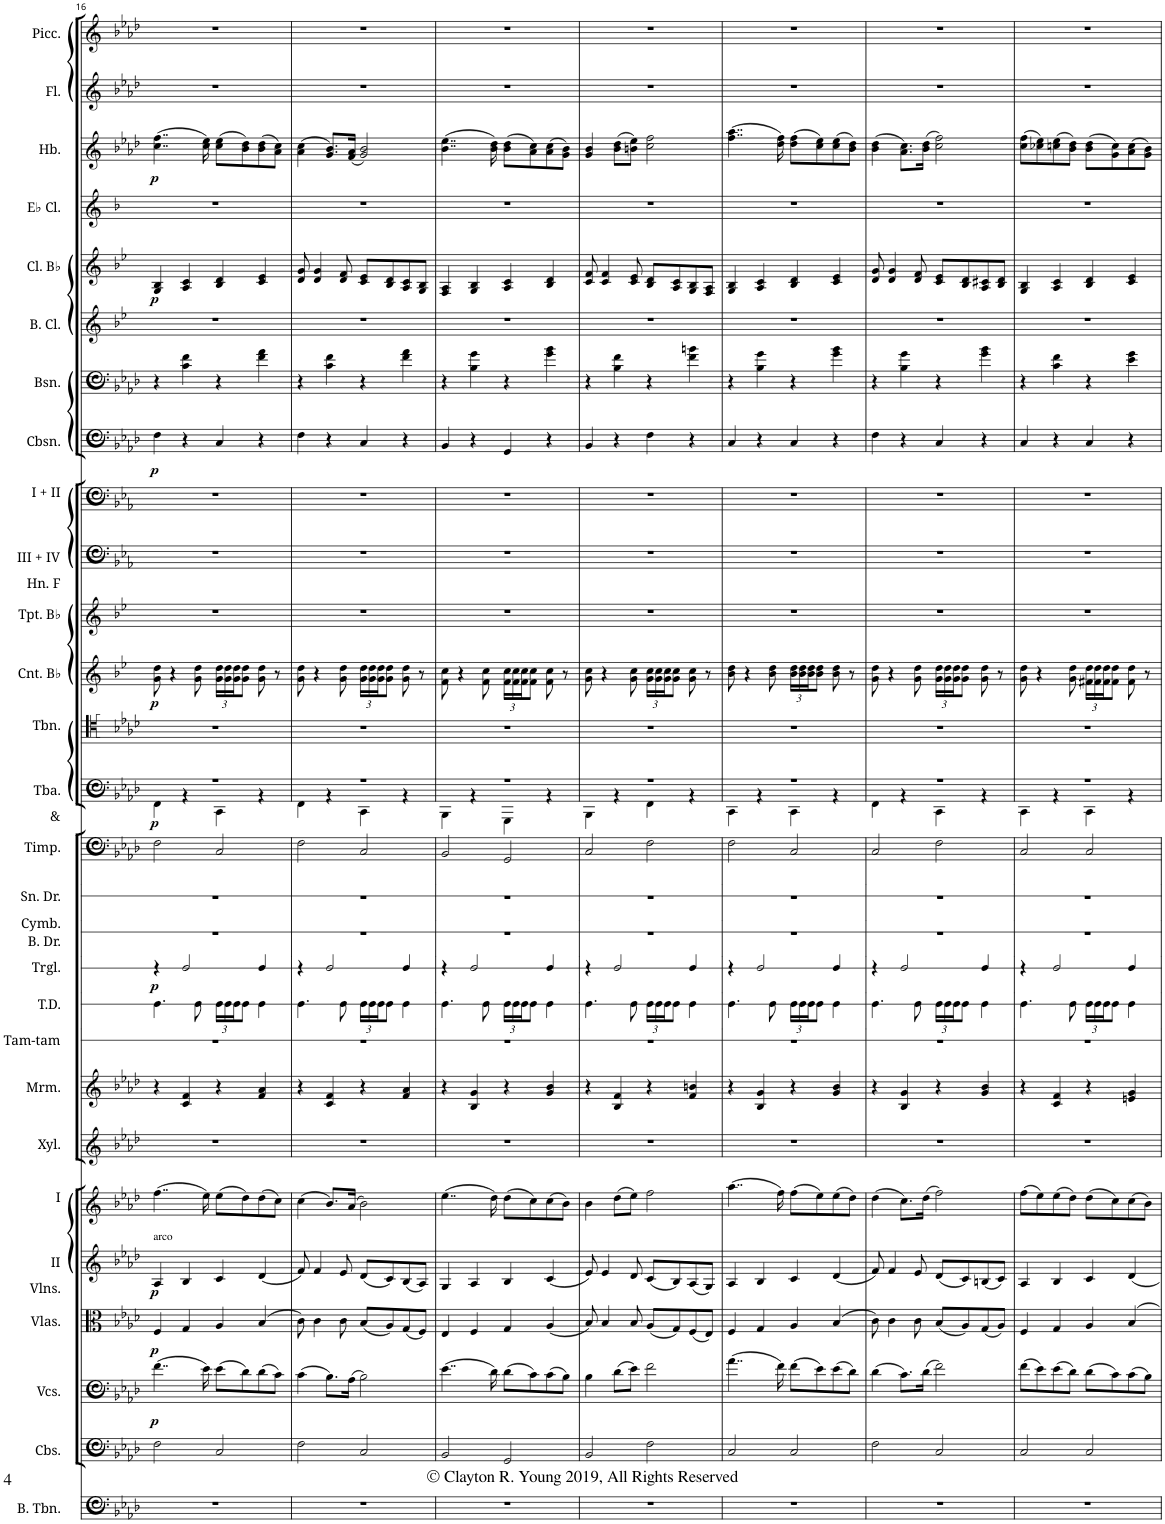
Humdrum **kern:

**kern	**kern	**kern	**dynam	**kern	**dynam	**kern	**dynam	**kern	**kern	**kern	**kern	**kern	**kern	**dynam	**kern	**kern	**kern	**kern	**dynam	**kern	**kern	**dynam	**kern	**kern	**kern	**kern	**dynam	**kern	**kern	**kern	**dynam	**kern	**kern	**dynam	**kern	**kern
*part28	*part27	*part26	*part26	*part25	*part25	*part24	*part24	*part23	*part22	*part21	*part20	*part19	*part18	*part18	*part17	*part16	*part15	*part14	*part14	*part13	*part12	*part12	*part11	*part10	*part9	*part8	*part8	*part7	*part6	*part5	*part5	*part4	*part3	*part3	*part2	*part1
*staff28	*staff27	*staff26	*staff26	*staff25	*staff25	*staff24	*staff24	*staff23	*staff22	*staff21	*staff20	*staff19	*staff18	*staff18	*staff17	*staff16	*staff15	*staff14	*staff14	*staff13	*staff12	*staff12	*staff11	*staff10	*staff9	*staff8	*staff8	*staff7	*staff6	*staff5	*staff5	*staff4	*staff3	*staff3	*staff2	*staff1
*I"Bass Trombone	*I"Contrabasses	*I"Violoncellos	*	*I"Violas	*	*I"II	*	*I"I     Violins	*I"Xylophone	*I"Marimba	*I"Tam-tam	*I"Tenor Drum	*I"Triangle	*	*I"Cymbals &amp; Bass Drum	*I"Snare Drum	*I"Timpani	*I"One Tuba	*	*I"3 Trombones     and	*I"Cornets in Bb	*	*I"Trumpets in Bb	*I"III + IV	*I"I + II     Cors en Fa	*I"Contrabassoon	*	*I"Bassoons	*I"Bass Clarinet	*I"Clarinets in Bb	*	*I"Eb Clarinet	*I"Hautbois	*	*I"Flûtes	*I"Piccolo
*I'B. Tbn.	*I'Cbs.	*I'Vcs.	*	*I'Vlas.	*	*I'II	*	*I'I     Vlns.	*I'Xyl.	*I'Mrm.	*I'Tam-tam	*I'T.D.	*I'Trgl.	*	*I'Cymb. B. Dr.	*I'Sn. Dr.	*I'Timp.	*I'Tba.	*	*	*I'Cnt. Bb	*	*I'Tpt. Bb	*I'III + IV	*	*I'Cbsn.	*	*I'Bsn.	*I'B. Cl.	*I'Cl. Bb	*	*I'Eb Cl.	*I'Hb.	*	*I'Fl.	*I'Picc.
!!LO:PB:g=z
*clefF4	*clefF4	*clefF4	*	*clefC3	*	*clefG2	*	*clefG2	*clefG2	*clefF4	*clefX	*clefX	*clefX	*	*clefX	*clefX	*clefF4	*clefF4	*	*clefC4	*clefG2	*	*clefG2	*clefF4	*clefG2	*clefF4	*	*clefF4	*clefG2	*clefG2	*	*clefG2	*clefG2	*	*clefG2	*clefG2
*Trd1c2	*Trd7c12	*	*	*	*	*	*	*Trd1c2	*Trd-7c-12	*	*	*	*	*	*	*	*	*	*	*	*Trd1c2	*	*Trd1c2	*Trd4c7	*Trd4c7	*Trd7c12	*	*	*Trd8c14	*Trd1c2	*	*Trd-2c-3	*	*	*	*Trd-7c-12
*k[b-e-a-d-]	*k[b-e-a-d-]	*k[b-e-a-d-]	*	*k[b-e-a-d-]	*	*k[b-e-a-d-]	*	*k[b-e-a-d-]	*k[b-e-a-d-]	*k[b-e-a-d-]	*k[]	*k[]	*k[]	*	*k[]	*k[]	*k[b-e-a-d-]	*k[b-e-a-d-]	*	*k[b-e-a-d-]	*k[b-e-]	*	*k[b-e-]	*k[b-e-a-]	*k[b-e-a-]	*k[b-e-a-d-]	*	*k[b-e-a-d-]	*k[b-e-]	*k[b-e-]	*	*k[b-]	*k[b-e-a-d-]	*	*k[b-e-a-d-]	*k[b-e-a-d-]
*M4/4	*M4/4	*M4/4	*	*M4/4	*	*M4/4	*	*M4/4	*M4/4	*M4/4	*M4/4	*M4/4	*M4/4	*	*M4/4	*M4/4	*M4/4	*M4/4	*	*M4/4	*M4/4	*	*M4/4	*M4/4	*M4/4	*M4/4	*	*M4/4	*M4/4	*M4/4	*	*M4/4	*M4/4	*	*M4/4	*M4/4
=16	=16	=16	=16	=16	=16	=16	=16	=16	=16	=16	=16	=16	=16	=16	=16	=16	=16	=16	=16	=16	=16	=16	=16	=16	=16	=16	=16	=16	=16	=16	=16	=16	=16	=16	=16	=16
*	*	*	*	*	*	*	*	*	*	*	*	*	*	*	*	*	*	*^	*	*	*	*	*	*	*	*	*	*	*	*	*	*	*	*	*	*
!	!	!	!	!	!	!LO:TX:a:t=arco	!	!	!	!	!	!	!	!	!	!	!	!	!	!	!	!	!	!	!	!	!	!	!	!	!	!	!	!	!	!	!
!	!	!	!LO:DY:b	!	!LO:DY:b	!	!LO:DY:b	!	!	!	!	!	!	!LO:DY:b	!	!	!	!	!	!LO:DY:b	!	!	!LO:DY:b	!	!	!	!	!LO:DY:b	!	!	!	!LO:DY:b	!	!	!LO:DY:b	!	!
1r	2F\	(4..f\	p	4F/	p	4A-/	p	(4..ff\	1r	4r	1r	4.Re\	4r	p	1r	1r	2F\	1r	4FF\	p	1r	8g\ 8dd\	p	1r	1r	1r	4F\	p	4r	1r	4G/ 4B-/	p	1r	(4..cc\ 4..ff\	p	1r	1r
.	.	.	.	.	.	.	.	.	.	.	.	.	.	.	.	.	.	.	.	.	.	4r	.	.	.	.	.	.	.	.	.	.	.	.	.	.	.
.	.	.	.	4G/	.	4B-/	.	.	.	4c/ 4f/	.	.	2Re/	.	.	.	.	.	4r	.	.	.	.	.	.	.	4r	.	4c\' 4f\'	.	4A/ 4c/	.	.	.	.	.	.
.	.	.	.	.	.	.	.	.	.	.	.	8Re\	.	.	.	.	.	.	.	.	.	8g\ 8dd\	.	.	.	.	.	.	.	.	.	.	.	.	.	.	.
.	.	16e-\)	.	.	.	.	.	16ee-\)	.	.	.	.	.	.	.	.	.	.	.	.	.	.	.	.	.	.	.	.	.	.	.	.	.	16cc\ 16ee-\)	.	.	.
*	*	*	*	*	*	*	*	*	*	*	*	*Xbrackettup	*	*	*	*	*	*	*	*	*	*Xbrackettup	*	*	*	*	*	*	*	*	*	*	*	*	*	*	*
.	2C/	(8e-\L	.	4A-/	.	4c/	.	(8ee-\L	.	4r	.	24Re\LL	.	.	.	.	2C/	.	4CC\	.	.	24g\ 24dd\LL	.	.	.	.	4C/	.	4r	.	4B-/ 4d/	.	.	(8cc\ 8ee-\L	.	.	.
.	.	.	.	.	.	.	.	.	.	.	.	24Re\	.	.	.	.	.	.	.	.	.	24g\ 24dd\	.	.	.	.	.	.	.	.	.	.	.	.	.	.	.
.	.	.	.	.	.	.	.	.	.	.	.	24Re\J	.	.	.	.	.	.	.	.	.	24g\ 24dd\J	.	.	.	.	.	.	.	.	.	.	.	.	.	.	.
.	.	8d-\)	.	.	.	.	.	8dd-\)	.	.	.	8Re\J	.	.	.	.	.	.	.	.	.	8g\ 8dd\J	.	.	.	.	.	.	.	.	.	.	.	8b-\ 8dd-\)	.	.	.
.	.	(8d-\	.	(4B-/	.	(4d-/	.	(8dd-\	.	4f/ 4a-/	.	4Re\	4Re/	.	.	.	.	.	4r	.	.	8g\ 8dd\	.	.	.	.	4r	.	4f\' 4a-\'	.	4c/ 4e-/	.	.	(8b-\ 8dd-\	.	.	.
.	.	8c\J)	.	.	.	.	.	8cc\J)	.	.	.	.	.	.	.	.	.	.	.	.	.	8r	.	.	.	.	.	.	.	.	.	.	.	8a-\ 8cc\J)	.	.	.
=17	=17	=17	=17	=17	=17	=17	=17	=17	=17	=17	=17	=17	=17	=17	=17	=17	=17	=17	=17	=17	=17	=17	=17	=17	=17	=17	=17	=17	=17	=17	=17	=17	=17	=17	=17	=17	=17
1r	2F\	(4c\	.	8c\)	.	8f/)	.	(4cc\	1r	4r	1r	4.Re\	4r	.	1r	1r	2F\	1r	4FF\	.	1r	8g\ 8dd\	.	1r	1r	1r	4F\	.	4r	1r	8d/ 8g/	.	1r	(4a-\ 4cc\	.	1r	1r
.	.	.	.	4c\	.	4f/	.	.	.	.	.	.	.	.	.	.	.	.	.	.	.	4r	.	.	.	.	.	.	.	.	4d/ 4g/	.	.	.	.	.	.
.	.	8.B-\L)	.	.	.	.	.	8.b-/L)	.	4c/ 4f/	.	.	2Re/	.	.	.	.	.	4r	.	.	.	.	.	.	.	4r	.	4c\' 4f\'	.	.	.	.	8.g/ 8.b-/L)	.	.	.
.	.	.	.	8c\	.	8e-/	.	.	.	.	.	8Re\	.	.	.	.	.	.	.	.	.	8g\ 8dd\	.	.	.	.	.	.	.	.	8d/ 8f/	.	.	.	.	.	.
.	.	(16A-\Jk	.	.	.	.	.	(16a-/Jk	.	.	.	.	.	.	.	.	.	.	.	.	.	.	.	.	.	.	.	.	.	.	.	.	.	(16f/ 16a-/Jk	.	.	.
.	2C/	2B-\)	.	(8B-/L	.	(8d-/L	.	2b-\)	.	4r	.	24Re\LL	.	.	.	.	2C/	.	4CC\	.	.	24g\ 24dd\LL	.	.	.	.	4C/	.	4r	.	8c/ 8e-/L	.	.	2g/ 2b-/)	.	.	.
.	.	.	.	.	.	.	.	.	.	.	.	24Re\	.	.	.	.	.	.	.	.	.	24g\ 24dd\	.	.	.	.	.	.	.	.	.	.	.	.	.	.	.
.	.	.	.	.	.	.	.	.	.	.	.	24Re\J	.	.	.	.	.	.	.	.	.	24g\ 24dd\J	.	.	.	.	.	.	.	.	.	.	.	.	.	.	.
.	.	.	.	8A-/)	.	8c/)	.	.	.	.	.	8Re\J	.	.	.	.	.	.	.	.	.	8g\ 8dd\J	.	.	.	.	.	.	.	.	8B-/ 8d/	.	.	.	.	.	.
.	.	.	.	(8G/	.	(8B-/	.	.	.	4f/ 4a-/	.	4Re\	4Re/	.	.	.	.	.	4r	.	.	8g\ 8dd\	.	.	.	.	4r	.	4f\' 4a-\'	.	8A/ 8c/	.	.	.	.	.	.
.	.	.	.	8F/J)	.	8A-/J)	.	.	.	.	.	.	.	.	.	.	.	.	.	.	.	8r	.	.	.	.	.	.	.	.	8G/ 8B-/J	.	.	.	.	.	.
=18	=18	=18	=18	=18	=18	=18	=18	=18	=18	=18	=18	=18	=18	=18	=18	=18	=18	=18	=18	=18	=18	=18	=18	=18	=18	=18	=18	=18	=18	=18	=18	=18	=18	=18	=18	=18	=18
1r	2BB-/	(4..e-\	.	4E-/	.	4G/	.	(4..ee-\	1r	4r	1r	4.Re\	4r	.	1r	1r	2BB-/	1r	4BBB-\	.	1r	8f\ 8cc\	.	1r	1r	1r	4BB-/	.	4r	1r	4F/ 4A/	.	1r	(4..b-\ 4..ee-\	.	1r	1r
.	.	.	.	.	.	.	.	.	.	.	.	.	.	.	.	.	.	.	.	.	.	4r	.	.	.	.	.	.	.	.	.	.	.	.	.	.	.
.	.	.	.	4F/	.	4A-/	.	.	.	4B-/ 4g/	.	.	2Re/	.	.	.	.	.	4r	.	.	.	.	.	.	.	4r	.	4B-\' 4g\'	.	4G/ 4B-/	.	.	.	.	.	.
.	.	.	.	.	.	.	.	.	.	.	.	8Re\	.	.	.	.	.	.	.	.	.	8f\ 8cc\	.	.	.	.	.	.	.	.	.	.	.	.	.	.	.
.	.	16d-\)	.	.	.	.	.	16dd-\)	.	.	.	.	.	.	.	.	.	.	.	.	.	.	.	.	.	.	.	.	.	.	.	.	.	16b-\ 16dd-\)	.	.	.
.	2GG/	(8d-\L	.	4G/	.	4B-/	.	(8dd-\L	.	4r	.	24Re\LL	.	.	.	.	2GG/	.	4GGG\	.	.	24f\ 24cc\LL	.	.	.	.	4GG/	.	4r	.	4A/ 4c/	.	.	(8b-\ 8dd-\L	.	.	.
.	.	.	.	.	.	.	.	.	.	.	.	24Re\	.	.	.	.	.	.	.	.	.	24f\ 24cc\	.	.	.	.	.	.	.	.	.	.	.	.	.	.	.
.	.	.	.	.	.	.	.	.	.	.	.	24Re\J	.	.	.	.	.	.	.	.	.	24f\ 24cc\J	.	.	.	.	.	.	.	.	.	.	.	.	.	.	.
.	.	8c\)	.	.	.	.	.	8cc\)	.	.	.	8Re\J	.	.	.	.	.	.	.	.	.	8f\ 8cc\J	.	.	.	.	.	.	.	.	.	.	.	8a-\ 8cc\)	.	.	.
.	.	(8c\	.	(4A-/	.	(4c/	.	(8cc\	.	4g/ 4b-/	.	4Re\	4Re/	.	.	.	.	.	4r	.	.	8f\ 8cc\	.	.	.	.	4r	.	4g\' 4b-\'	.	4B-/ 4d/	.	.	(8a-\ 8cc\	.	.	.
.	.	8B-\J)	.	.	.	.	.	8b-\J)	.	.	.	.	.	.	.	.	.	.	.	.	.	8r	.	.	.	.	.	.	.	.	.	.	.	8g\ 8b-\J)	.	.	.
=19	=19	=19	=19	=19	=19	=19	=19	=19	=19	=19	=19	=19	=19	=19	=19	=19	=19	=19	=19	=19	=19	=19	=19	=19	=19	=19	=19	=19	=19	=19	=19	=19	=19	=19	=19	=19	=19
1r	2BB-/	4B-\	.	8B-/)	.	8e-/)	.	4b-\	1r	4r	1r	4.Re\	4r	.	1r	1r	2C/	1r	4BBB-\	.	1r	8g\ 8cc\	.	1r	1r	1r	4BB-/	.	4r	1r	8c/ 8f/	.	1r	4g/ 4b-/	.	1r	1r
.	.	.	.	4B-/	.	4e-/	.	.	.	.	.	.	.	.	.	.	.	.	.	.	.	4r	.	.	.	.	.	.	.	.	4c/ 4f/	.	.	.	.	.	.
.	.	(8d-\L	.	.	.	.	.	(8dd-\L	.	4B-/ 4f/	.	.	2Re/	.	.	.	.	.	4r	.	.	.	.	.	.	.	4r	.	4B-\' 4f\'	.	.	.	.	(8b-\ 8dd-\L	.	.	.
.	.	8e-\J)	.	8B-/	.	8d-/	.	8ee-\J)	.	.	.	8Re\	.	.	.	.	.	.	.	.	.	8g\ 8cc\	.	.	.	.	.	.	.	.	8c/ 8e-/	.	.	8bn\ 8ee-\J)	.	.	.
.	2F\	2f\	.	(8A-/L	.	(8c/L	.	2ff\	.	4r	.	24Re\LL	.	.	.	.	2F\	.	4FF\	.	.	24g\ 24cc\LL	.	.	.	.	4F\	.	4r	.	8B-/ 8d/L	.	.	2cc\ 2ff\	.	.	.
.	.	.	.	.	.	.	.	.	.	.	.	24Re\	.	.	.	.	.	.	.	.	.	24g\ 24cc\	.	.	.	.	.	.	.	.	.	.	.	.	.	.	.
.	.	.	.	.	.	.	.	.	.	.	.	24Re\J	.	.	.	.	.	.	.	.	.	24g\ 24cc\J	.	.	.	.	.	.	.	.	.	.	.	.	.	.	.
.	.	.	.	8G/)	.	8B-/)	.	.	.	.	.	8Re\J	.	.	.	.	.	.	.	.	.	8g\ 8cc\J	.	.	.	.	.	.	.	.	8A/ 8c/	.	.	.	.	.	.
.	.	.	.	(8F/	.	(8A-/	.	.	.	4f/ 4bn/	.	4Re\	4Re/	.	.	.	.	.	4r	.	.	8g\ 8cc\	.	.	.	.	4r	.	4f\' 4bn\'	.	8G/ 8B-/	.	.	.	.	.	.
.	.	.	.	8E-/J)	.	8G/J)	.	.	.	.	.	.	.	.	.	.	.	.	.	.	.	8r	.	.	.	.	.	.	.	.	8F/ 8A/J	.	.	.	.	.	.
=20	=20	=20	=20	=20	=20	=20	=20	=20	=20	=20	=20	=20	=20	=20	=20	=20	=20	=20	=20	=20	=20	=20	=20	=20	=20	=20	=20	=20	=20	=20	=20	=20	=20	=20	=20	=20	=20
1r	2C/	(4..a-\	.	4F/	.	4A-/	.	(4..aa-\	1r	4r	1r	4.Re\	4r	.	1r	1r	2F\	1r	4CC\	.	1r	8b-\ 8dd\	.	1r	1r	1r	4C/	.	4r	1r	4G/ 4B-/	.	1r	(4..ff\ 4..aa-\	.	1r	1r
.	.	.	.	.	.	.	.	.	.	.	.	.	.	.	.	.	.	.	.	.	.	4r	.	.	.	.	.	.	.	.	.	.	.	.	.	.	.
.	.	.	.	4G/	.	4B-/	.	.	.	4B-/ 4g/	.	.	2Re/	.	.	.	.	.	4r	.	.	.	.	.	.	.	4r	.	4B-\' 4g\'	.	4A/ 4c/	.	.	.	.	.	.
.	.	.	.	.	.	.	.	.	.	.	.	8Re\	.	.	.	.	.	.	.	.	.	8b-\ 8dd\	.	.	.	.	.	.	.	.	.	.	.	.	.	.	.
.	.	16f\)	.	.	.	.	.	16ff\)	.	.	.	.	.	.	.	.	.	.	.	.	.	.	.	.	.	.	.	.	.	.	.	.	.	16dd-\ 16ff\)	.	.	.
.	2C/	(8f\L	.	4A-/	.	4c/	.	(8ff\L	.	4r	.	24Re\LL	.	.	.	.	2C/	.	4CC\	.	.	24b-\ 24dd\LL	.	.	.	.	4C/	.	4r	.	4B-/ 4d/	.	.	(8dd-\ 8ff\L	.	.	.
.	.	.	.	.	.	.	.	.	.	.	.	24Re\	.	.	.	.	.	.	.	.	.	24b-\ 24dd\	.	.	.	.	.	.	.	.	.	.	.	.	.	.	.
.	.	.	.	.	.	.	.	.	.	.	.	24Re\J	.	.	.	.	.	.	.	.	.	24b-\ 24dd\J	.	.	.	.	.	.	.	.	.	.	.	.	.	.	.
.	.	8e-\)	.	.	.	.	.	8ee-\)	.	.	.	8Re\J	.	.	.	.	.	.	.	.	.	8b-\ 8dd\J	.	.	.	.	.	.	.	.	.	.	.	8cc\ 8ee-\)	.	.	.
.	.	(8e-\	.	(4B-/	.	(4d-/	.	(8ee-\	.	4g/ 4b-/	.	4Re\	4Re/	.	.	.	.	.	4r	.	.	8b-\ 8dd\	.	.	.	.	4r	.	4g\' 4b-\'	.	4c/ 4e-/	.	.	(8cc\ 8ee-\	.	.	.
.	.	8d-\J)	.	.	.	.	.	8dd-\J)	.	.	.	.	.	.	.	.	.	.	.	.	.	8r	.	.	.	.	.	.	.	.	.	.	.	8b-\ 8dd-\J)	.	.	.
=21	=21	=21	=21	=21	=21	=21	=21	=21	=21	=21	=21	=21	=21	=21	=21	=21	=21	=21	=21	=21	=21	=21	=21	=21	=21	=21	=21	=21	=21	=21	=21	=21	=21	=21	=21	=21	=21
1r	2F\	(4d-\	.	8c\)	.	8f/)	.	(4dd-\	1r	4r	1r	4.Re\	4r	.	1r	1r	2C/	1r	4FF\	.	1r	8g\ 8dd\	.	1r	1r	1r	4F\	.	4r	1r	8d/ 8g/	.	1r	(4b-\ 4dd-\	.	1r	1r
.	.	.	.	4c\	.	4f/	.	.	.	.	.	.	.	.	.	.	.	.	.	.	.	4r	.	.	.	.	.	.	.	.	4d/ 4g/	.	.	.	.	.	.
.	.	8.c\L)	.	.	.	.	.	8.cc\L)	.	4B-/ 4g/	.	.	2Re/	.	.	.	.	.	4r	.	.	.	.	.	.	.	4r	.	4B-\' 4g\'	.	.	.	.	8.a-\ 8.cc\L)	.	.	.
.	.	.	.	8c\	.	8e-/	.	.	.	.	.	8Re\	.	.	.	.	.	.	.	.	.	8g\ 8dd\	.	.	.	.	.	.	.	.	8d/ 8f/	.	.	.	.	.	.
.	.	(16d-\Jk	.	.	.	.	.	(16dd-\Jk	.	.	.	.	.	.	.	.	.	.	.	.	.	.	.	.	.	.	.	.	.	.	.	.	.	(16b-\ 16dd-\Jk	.	.	.
.	2C/	2f\)	.	(8B-/L	.	(8d-/L	.	2ff\)	.	4r	.	24Re\LL	.	.	.	.	2F\	.	4CC\	.	.	24g\ 24dd\LL	.	.	.	.	4C/	.	4r	.	8c/ 8e-/L	.	.	2cc\ 2ff\)	.	.	.
.	.	.	.	.	.	.	.	.	.	.	.	24Re\	.	.	.	.	.	.	.	.	.	24g\ 24dd\	.	.	.	.	.	.	.	.	.	.	.	.	.	.	.
.	.	.	.	.	.	.	.	.	.	.	.	24Re\J	.	.	.	.	.	.	.	.	.	24g\ 24dd\J	.	.	.	.	.	.	.	.	.	.	.	.	.	.	.
.	.	.	.	8A-/)	.	8c/)	.	.	.	.	.	8Re\J	.	.	.	.	.	.	.	.	.	8g\ 8dd\J	.	.	.	.	.	.	.	.	8B-/ 8d/	.	.	.	.	.	.
.	.	.	.	(8G/	.	(8Bn/	.	.	.	4g/ 4b-/	.	4Re\	4Re/	.	.	.	.	.	4r	.	.	8g\ 8dd\	.	.	.	.	4r	.	4g\' 4b-\'	.	8A/ 8c#X/	.	.	.	.	.	.
.	.	.	.	8A-/J)	.	8c/J)	.	.	.	.	.	.	.	.	.	.	.	.	.	.	.	8r	.	.	.	.	.	.	.	.	8B-/ 8d/J	.	.	.	.	.	.
=22	=22	=22	=22	=22	=22	=22	=22	=22	=22	=22	=22	=22	=22	=22	=22	=22	=22	=22	=22	=22	=22	=22	=22	=22	=22	=22	=22	=22	=22	=22	=22	=22	=22	=22	=22	=22	=22
1r	2C/	(8f\L	.	4F/	.	4A-/	.	(8ff\L	1r	4r	1r	4.Re\	4r	.	1r	1r	2C/	1r	4CC\	.	1r	8g\ 8dd\	.	1r	1r	1r	4C/	.	4r	1r	4G/ 4B-/	.	1r	(8cc\ 8ff\L	.	1r	1r
.	.	8e-\)	.	.	.	.	.	8ee-\)	.	.	.	.	.	.	.	.	.	.	.	.	.	4r	.	.	.	.	.	.	.	.	.	.	.	8cc-X\ 8ee-\)	.	.	.
.	.	(8e-\	.	4G/	.	4B-/	.	(8ee-\	.	4c/ 4f/	.	.	2Re/	.	.	.	.	.	4r	.	.	.	.	.	.	.	4r	.	4c\' 4f\'	.	4A/ 4c/	.	.	(8ccn\ 8ee-\	.	.	.
.	.	8d-\J)	.	.	.	.	.	8dd-\J)	.	.	.	8Re\	.	.	.	.	.	.	.	.	.	8g\ 8dd\	.	.	.	.	.	.	.	.	.	.	.	8b-\ 8dd-\J)	.	.	.
.	2C/	(8d-\L	.	4A-/	.	4c/	.	(8dd-\L	.	4r	.	24Re\LL	.	.	.	.	2C/	.	4CC\	.	.	24f#X\ 24dd\LL	.	.	.	.	4C/	.	4r	.	4B-/ 4d/	.	.	(8b-\ 8dd-\L	.	.	.
.	.	.	.	.	.	.	.	.	.	.	.	24Re\	.	.	.	.	.	.	.	.	.	24f#\ 24dd\	.	.	.	.	.	.	.	.	.	.	.	.	.	.	.
.	.	.	.	.	.	.	.	.	.	.	.	24Re\J	.	.	.	.	.	.	.	.	.	24f#\ 24dd\J	.	.	.	.	.	.	.	.	.	.	.	.	.	.	.
.	.	8c\)	.	.	.	.	.	8cc\)	.	.	.	8Re\J	.	.	.	.	.	.	.	.	.	8f#\ 8dd\J	.	.	.	.	.	.	.	.	.	.	.	8g\ 8cc\)	.	.	.
.	.	(8c\	.	4B-/	.	4d-/	.	(8cc\	.	4en/ 4g/	.	4Re\	4Re/	.	.	.	.	.	4r	.	.	8f#\ 8dd\	.	.	.	.	4r	.	4e-\' 4g\'	.	4c/ 4e-/	.	.	(8a-\ 8cc\	.	.	.
.	.	8B-\J)	.	.	.	.	.	8b-\J)	.	.	.	.	.	.	.	.	.	.	.	.	.	8r	.	.	.	.	.	.	.	.	.	.	.	8g\ 8b-\J)	.	.	.
*	*	*	*	*	*	*	*	*	*	*	*	*	*	*	*	*	*	*v	*v	*	*	*	*	*	*	*	*	*	*	*	*	*	*	*	*	*	*
=	=	=	=	=	=	=	=	=	=	=	=	=	=	=	=	=	=	=	=	=	=	=	=	=	=	=	=	=	=	=	=	=	=	=	=	=
*-	*-	*-	*-	*-	*-	*-	*-	*-	*-	*-	*-	*-	*-	*-	*-	*-	*-	*-	*-	*-	*-	*-	*-	*-	*-	*-	*-	*-	*-	*-	*-	*-	*-	*-	*-	*-
